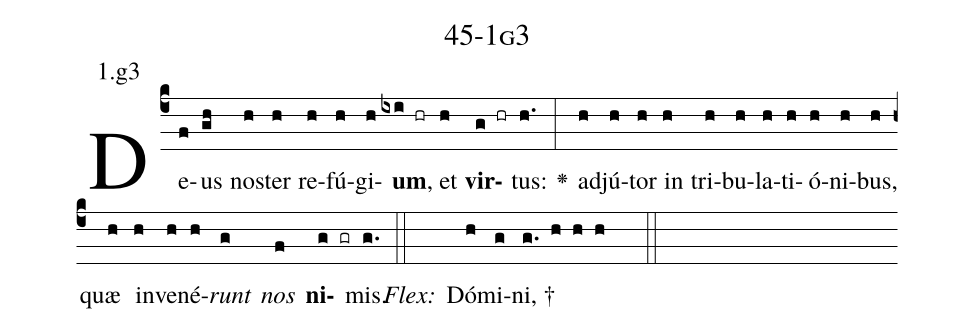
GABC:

name: 45-1g3;
annotation: 1.g3;
%%
(c4)De(f)us(gh) nos(h)ter(h) re(h)fú(h)gi(h)<b>um</b>,(ixi hr) et(h) <b>vir</b>(g hr)tus:(h.) <v>\greheightstar</v>(:) ad(h)jú(h)tor(h) in(h) tri(h)bu(h)la(h)ti(h)ó(h)ni(h)bus,(h) quæ(h) in(h)ve(h)né(h)<i>runt</i>(g) <i>nos</i>(f) <b>ni</b>(g gr)mis.(g.) (::)
<i>Flex:</i>()  Dó(h)mi(g)ni, †(g. h h h  ::)

%E(h) u(h) o(g) u(f) a(g) e.(g.) (::)
